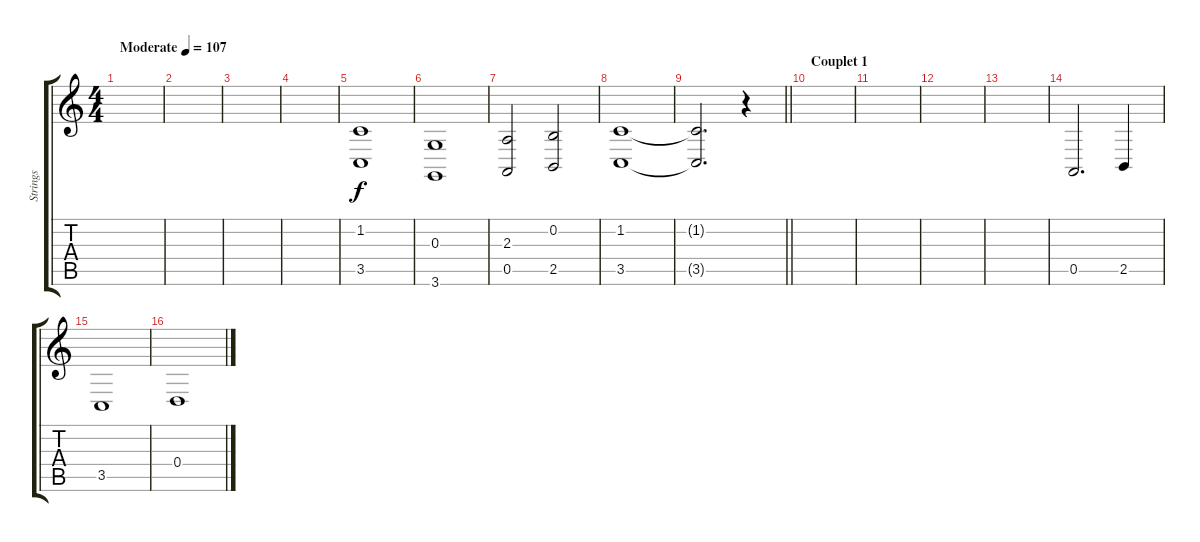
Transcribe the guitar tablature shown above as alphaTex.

\track ("Strings" "Strings") {instrument stringensemble2}
\staff {score tabs}
\tuning (E4 B3 G3 D3 A2 E2) {hide}
\ts (4 4)
\tempo (107 "Moderate")
\clef g2
\ks c
|
|
|
|
(1.2 3.5).1 |
(0.3 3.6).1 |
(2.3 0.5).2 (0.2 2.5).2 |
(1.2 3.5).1 |
\barLineRight lightlight
(1.2{t} 3.5{t}).2{d} r.4 |
\section ("" "Couplet 1")
|
|
|
|
0.5.2{d} 2.5.4 |
3.5.1 |
0.4.1
